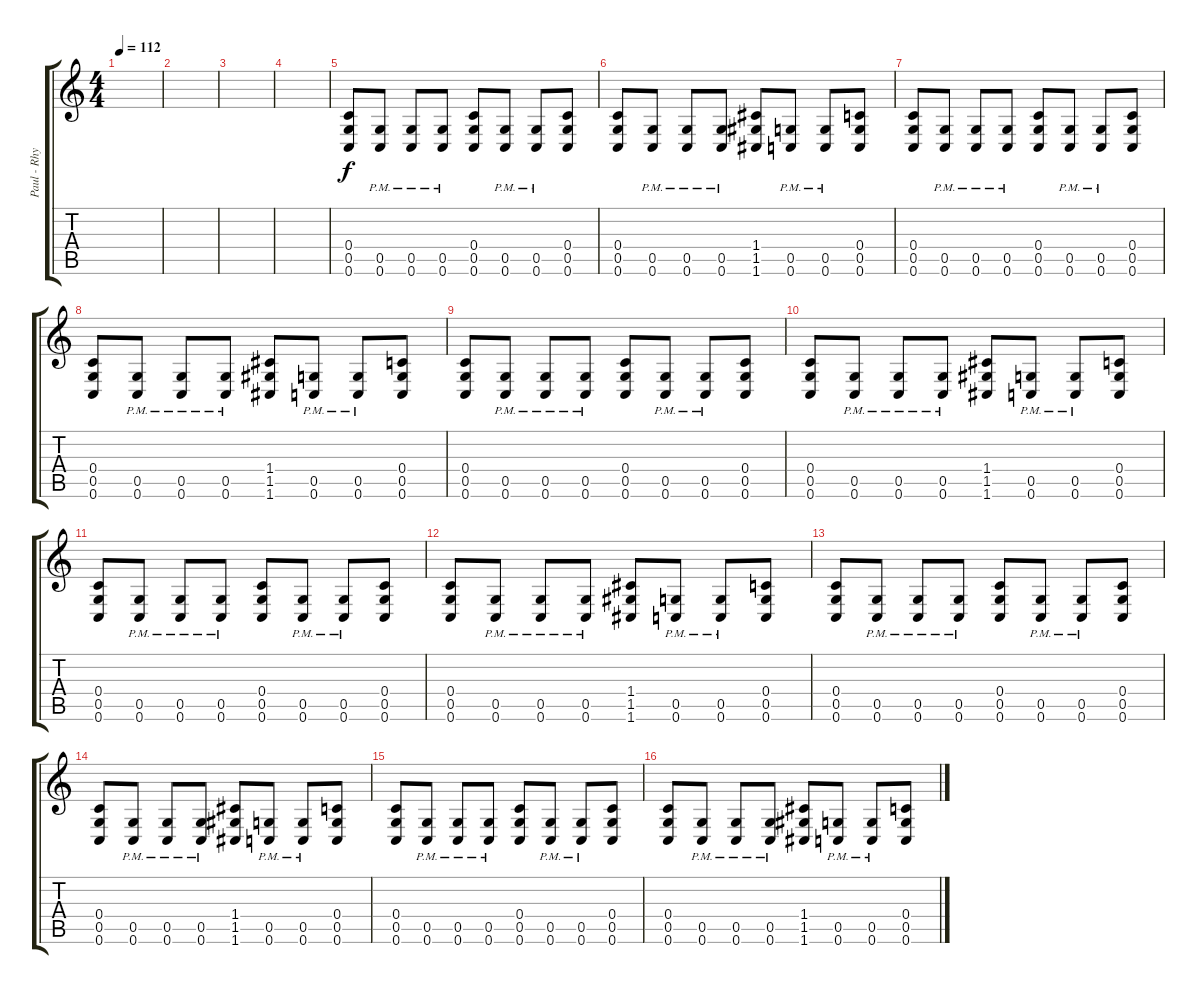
\track ("Paul - Rhythm Guitar" "Paul - Rhy") {instrument distortionguitar}
\staff {score tabs}
\tuning (D4 A3 F3 C3 G2 C2) {hide}
\ts (4 4)
\tempo 112
\clef g2
\ks c
|
|
|
|
(0.4 0.5 0.6).8 (0.5{pm} 0.6).8 (0.5{pm} 0.6).8 (0.5{pm} 0.6).8 (0.4 0.5 0.6).8 (0.5{pm} 0.6).8 (0.5{pm} 0.6).8 (0.4 0.5 0.6).8 |
(0.4 0.5 0.6).8 (0.5{pm} 0.6).8 (0.5{pm} 0.6).8 (0.5{pm} 0.6).8 (1.4 1.5 1.6).8 (0.5{pm} 0.6).8 (0.5{pm} 0.6).8 (0.4 0.5 0.6).8 |
(0.4 0.5 0.6).8 (0.5{pm} 0.6).8 (0.5{pm} 0.6).8 (0.5{pm} 0.6).8 (0.4 0.5 0.6).8 (0.5{pm} 0.6).8 (0.5{pm} 0.6).8 (0.4 0.5 0.6).8 |
(0.4 0.5 0.6).8 (0.5{pm} 0.6).8 (0.5{pm} 0.6).8 (0.5{pm} 0.6).8 (1.4 1.5 1.6).8 (0.5{pm} 0.6).8 (0.5{pm} 0.6).8 (0.4 0.5 0.6).8 |
(0.4 0.5 0.6).8 (0.5{pm} 0.6).8 (0.5{pm} 0.6).8 (0.5{pm} 0.6).8 (0.4 0.5 0.6).8 (0.5{pm} 0.6).8 (0.5{pm} 0.6).8 (0.4 0.5 0.6).8 |
(0.4 0.5 0.6).8 (0.5{pm} 0.6).8 (0.5{pm} 0.6).8 (0.5{pm} 0.6).8 (1.4 1.5 1.6).8 (0.5{pm} 0.6).8 (0.5{pm} 0.6).8 (0.4 0.5 0.6).8 |
(0.4 0.5 0.6).8 (0.5{pm} 0.6).8 (0.5{pm} 0.6).8 (0.5{pm} 0.6).8 (0.4 0.5 0.6).8 (0.5{pm} 0.6).8 (0.5{pm} 0.6).8 (0.4 0.5 0.6).8 |
(0.4 0.5 0.6).8 (0.5{pm} 0.6).8 (0.5{pm} 0.6).8 (0.5{pm} 0.6).8 (1.4 1.5 1.6).8 (0.5{pm} 0.6).8 (0.5{pm} 0.6).8 (0.4 0.5 0.6).8 |
(0.4 0.5 0.6).8 (0.5{pm} 0.6).8 (0.5{pm} 0.6).8 (0.5{pm} 0.6).8 (0.4 0.5 0.6).8 (0.5{pm} 0.6).8 (0.5{pm} 0.6).8 (0.4 0.5 0.6).8 |
(0.4 0.5 0.6).8 (0.5{pm} 0.6).8 (0.5{pm} 0.6).8 (0.5{pm} 0.6).8 (1.4 1.5 1.6).8 (0.5{pm} 0.6).8 (0.5{pm} 0.6).8 (0.4 0.5 0.6).8 |
(0.4 0.5 0.6).8 (0.5{pm} 0.6).8 (0.5{pm} 0.6).8 (0.5{pm} 0.6).8 (0.4 0.5 0.6).8 (0.5{pm} 0.6).8 (0.5{pm} 0.6).8 (0.4 0.5 0.6).8 |
(0.4 0.5 0.6).8 (0.5{pm} 0.6).8 (0.5{pm} 0.6).8 (0.5{pm} 0.6).8 (1.4 1.5 1.6).8 (0.5{pm} 0.6).8 (0.5{pm} 0.6).8 (0.4 0.5 0.6).8
